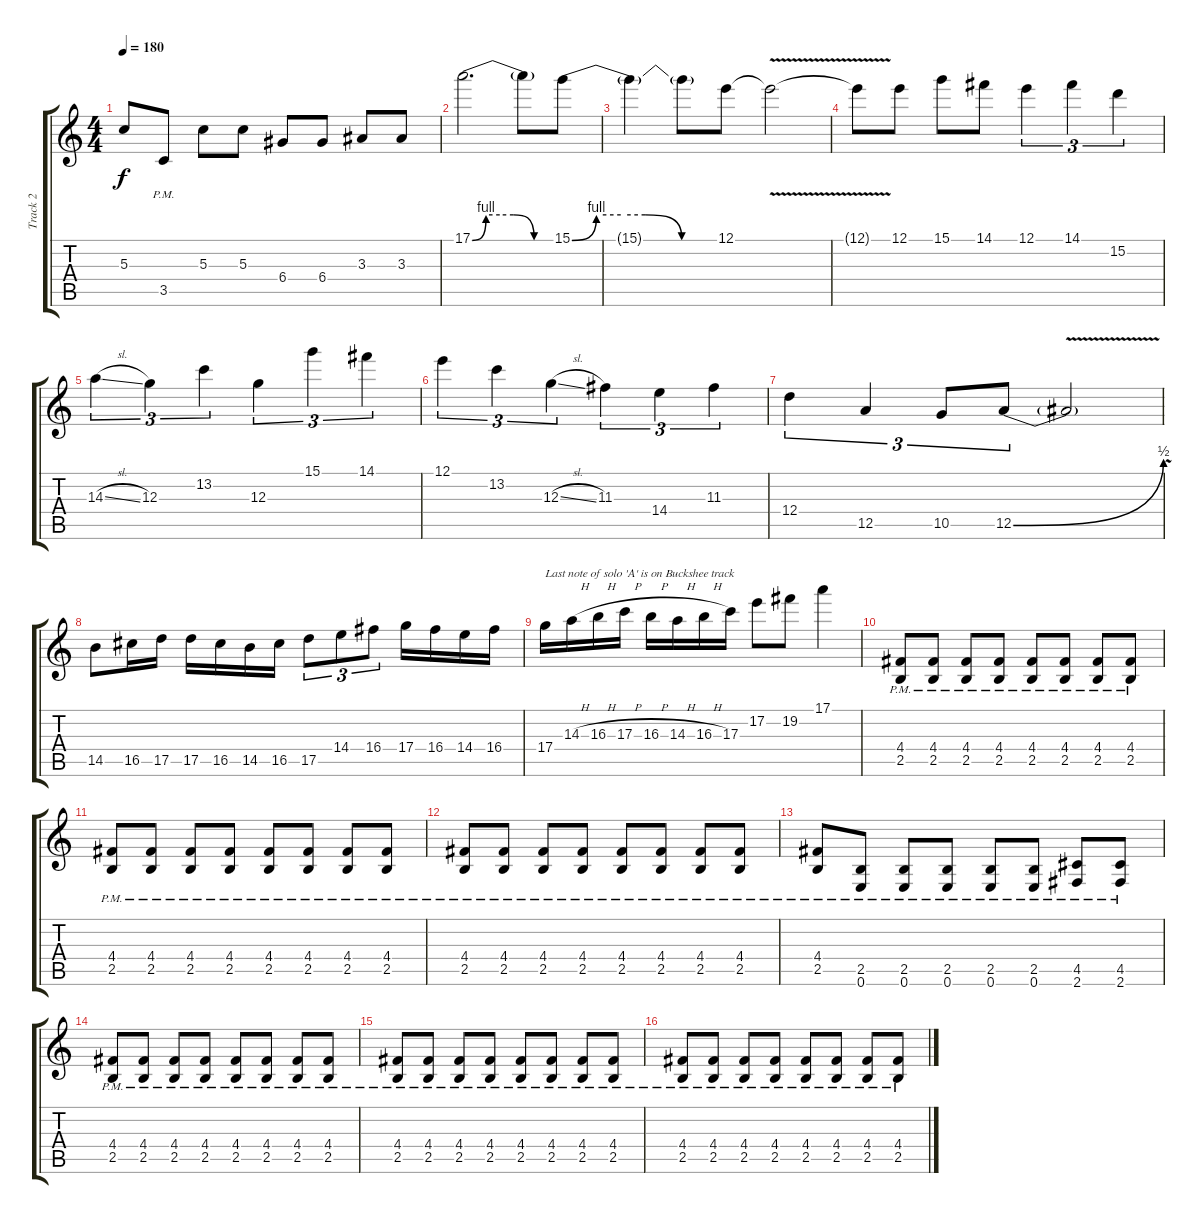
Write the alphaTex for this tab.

\track ("Track 2" "Track 2") {instrument overdrivenguitar}
\staff {score tabs}
\tuning (E4 B3 G3 D3 A2 E2) {hide}
\ts (4 4)
\tempo 180
\clef g2
\ks c
5.3.8{dy f} 3.5{pm}.8 5.3.8 5.3.8 6.4.8 6.4.8 3.3.8 3.3.8 |
17.1{be (custom 0 0 10 4 20 4 30 4 45 0 60 0)}.2{d} 17.1{t}.8 15.1{be (custom 0 0 10 4 20 4 30 4 45 0 60 0)}.8 |
15.1{t}.4 15.1{t}.8 12.1.8 12.1{v t}.2 |
12.1{t}.8 12.1.8 15.1.8 14.1.8 12.1.4{tu (3 2)} 14.1.4{tu (3 2)} 15.2.4{tu (3 2)} |
14.3{sl}.4{tu (3 2)} 12.3.4{tu (3 2)} 13.2.4{tu (3 2)} 12.3.4{tu (3 2)} 15.1.4{tu (3 2)} 14.1.4{tu (3 2)} |
12.1.4{tu (3 2)} 13.2.4{tu (3 2)} 12.3{sl}.4{tu (3 2)} 11.3.4{tu (3 2)} 14.4.4{tu (3 2)} 11.3.4{tu (3 2)} |
12.4.4{tu (3 2)} 12.5.4{tu (3 2)} 10.5.8{tu (3 2)} 12.5{be (bend 0 0 60 2)}.8{tu (3 2)} 12.5{v t}.2 |
14.5.8 16.5.16 17.5.16 17.5.16 16.5.16 14.5.16 16.5.16 17.5.8{tu (3 2)} 14.4.8{tu (3 2)} 16.4.8{tu (3 2)} 17.4.16 16.4.16 14.4.16 16.4.16 |
17.4.16{txt "Last note of solo 'A' is on Buckshee track"} 14.3{h}.16 16.3{h}.16 17.3{h}.16 16.3{h}.16 14.3{h}.16 16.3{h}.16 17.3.16 17.2.8 19.2.8 17.1.4 |
(4.4{pm} 2.5{pm}).8 (4.4 2.5{pm}).8 (4.4 2.5{pm}).8 (4.4 2.5{pm}).8 (4.4 2.5{pm}).8 (4.4 2.5{pm}).8 (4.4 2.5{pm}).8 (4.4 2.5{pm}).8 |
(4.4{pm} 2.5{pm}).8 (4.4 2.5{pm}).8 (4.4 2.5{pm}).8 (4.4 2.5{pm}).8 (4.4 2.5{pm}).8 (4.4 2.5{pm}).8 (4.4 2.5{pm}).8 (4.4 2.5{pm}).8 |
(4.4{pm} 2.5{pm}).8 (4.4 2.5{pm}).8 (4.4 2.5{pm}).8 (4.4 2.5{pm}).8 (4.4 2.5{pm}).8 (4.4 2.5{pm}).8 (4.4 2.5{pm}).8 (4.4 2.5{pm}).8 |
(4.4{pm} 2.5{pm}).8 (2.5{pm} 0.6{pm}).8 (2.5{pm} 0.6{pm}).8 (2.5{pm} 0.6{pm}).8 (2.5{pm} 0.6{pm}).8 (2.5{pm} 0.6{pm}).8 (4.5{pm} 2.6{pm}).8 (4.5{pm} 2.6{pm}).8 |
(4.4{pm} 2.5{pm}).8 (4.4 2.5{pm}).8 (4.4 2.5{pm}).8 (4.4 2.5{pm}).8 (4.4 2.5{pm}).8 (4.4 2.5{pm}).8 (4.4 2.5{pm}).8 (4.4 2.5{pm}).8 |
(4.4{pm} 2.5{pm}).8 (4.4 2.5{pm}).8 (4.4 2.5{pm}).8 (4.4 2.5{pm}).8 (4.4 2.5{pm}).8 (4.4 2.5{pm}).8 (4.4 2.5{pm}).8 (4.4 2.5{pm}).8 |
(4.4{pm} 2.5{pm}).8 (4.4 2.5{pm}).8 (4.4 2.5{pm}).8 (4.4 2.5{pm}).8 (4.4 2.5{pm}).8 (4.4 2.5{pm}).8 (4.4 2.5{pm}).8 (4.4 2.5{pm}).8
